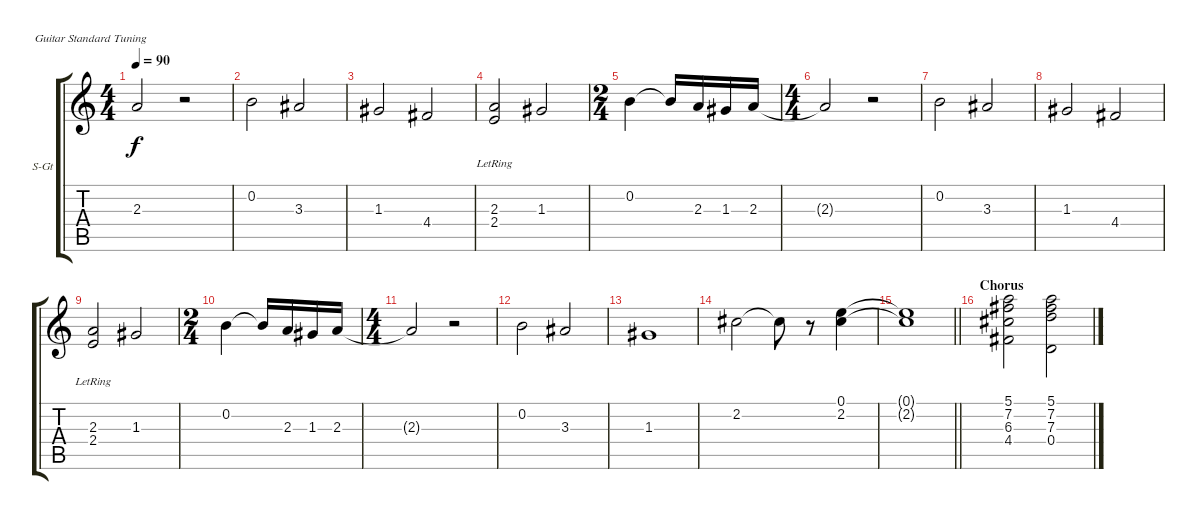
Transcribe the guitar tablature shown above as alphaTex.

\bracketExtendMode groupsimilarinstruments
\firstSystemTrackNameOrientation horizontal
\otherSystemsTrackNameOrientation horizontal
\track ("Synth 3" "S-Gt") {multiBarRest instrument synthbrass2}
\staff {score tabs}
\tuning (E4 B3 G3 D3 A2 E2)
\displaytranspose 12
\ts (4 4)
\beaming (8 2 2 2 2)
\tempo 90
\clef g2
\ks c
2.3{t}.2{dy f} r.2 |
0.2.2 3.3.2 |
1.3.2 4.4.2 |
(2.3 2.4{lr}).2 1.3.2 |
\ts (2 4)
\beaming (8 2 2)
0.2.4 0.2{t}.16 2.3.16 1.3.16 2.3.16 |
\ts (4 4)
\beaming (8 2 2 2 2)
2.3{t}.2 r.2 |
0.2.2 3.3.2 |
1.3.2 4.4.2 |
(2.3 2.4{lr}).2 1.3.2 |
\ts (2 4)
\beaming (8 2 2)
0.2.4 0.2{t}.16 2.3.16 1.3.16 2.3.16 |
\ts (4 4)
\beaming (8 2 2 2 2)
2.3{t}.2 r.2 |
0.2.2 3.3.2 |
1.3.1 |
2.2.2 2.2{t}.8 r.8 (0.1 2.2).4 |
\barLineRight lightlight
(0.1{t} 2.2{t}).1 |
\section ("" "Chorus")
(5.1 7.2 6.3 4.4).2 (5.1 7.2 7.3 0.4).2
